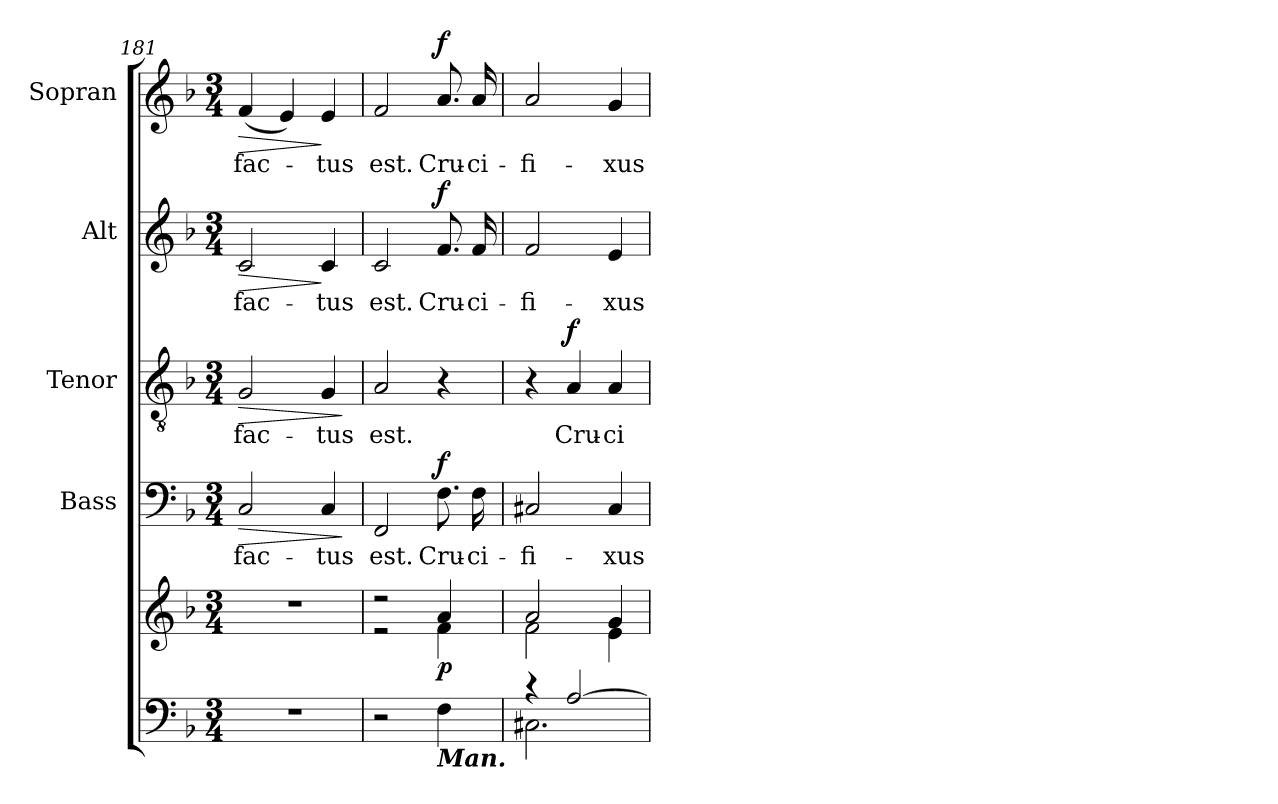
**kern	**kern	**dynam	**kern	**text	**dynam	**kern	**text	**dynam	**kern	**text	**dynam	**kern	**text	**dynam
*part5	*part5	*part5	*part4	*part4	*part4	*part3	*part3	*part3	*part2	*part2	*part2	*part1	*part1	*part1
*staff6	*staff5	*staff5/6	*staff4	*staff4	*staff4	*staff3	*staff3	*staff3	*staff2	*staff2	*staff2	*staff1	*staff1	*staff1
*	*	*	*I"Bass	*	*	*I"Tenor	*	*	*I"Alt	*	*	*I"Sopran	*	*
*	*	*	*I'B.	*	*	*I'T.	*	*	*I'A.	*	*	*I'S.	*	*
*clefF4	*clefG2	*	*clefF4	*	*	*clefGv2	*	*	*clefG2	*	*	*clefG2	*	*
*k[b-]	*k[b-]	*	*k[b-]	*	*	*k[b-]	*	*	*k[b-]	*	*	*k[b-]	*	*
*F:	*F:	*	*F:	*	*	*F:	*	*	*F:	*	*	*F:	*	*
*M3/4	*M3/4	*	*M3/4	*	*	*M3/4	*	*	*M3/4	*	*	*M3/4	*	*
=181	=181	=181	=181	=181	=181	=181	=181	=181	=181	=181	=181	=181	=181	=181
!	!	!	!	!LO:LY:b	!LO:HP:b	!	!LO:LY:b	!LO:HP:b	!	!LO:LY:b	!LO:HP:b	!	!LO:LY:b	!LO:HP:b
2.r	2.r	.	2C/	fac-	>	2G/	fac-	>	2c/	fac-	>	(<4f/	fac-	>
.	.	.	.	.	.	.	.	.	.	.	.	4e/)	.	.
!	!	!	!	!LO:LY:b	!	!	!LO:LY:b	!	!	!LO:LY:b	!	!	!LO:LY:b	!
.	.	.	4C/	-tus	.	4G/	-tus	.	4c/	-tus	]	4e/	-tus	]
.	.	.	.	.	]	.	.	]	.	.	.	.	.	.
=182	=182	=182	=182	=182	=182	=182	=182	=182	=182	=182	=182	=182	=182	=182
*	*^	*	*	*	*	*	*	*	*	*	*	*	*	*
!	!	!	!	!	!LO:LY:b	!	!	!LO:LY:b	!	!	!LO:LY:b	!	!	!LO:LY:b	!
2r	2r	2r	.	2FF/	est.	.	2A/	est.	.	2c/	est.	.	2f/	est.	.
!LO:TX:b:Bi:t=Man.	!	!	!	!	!	!	!	!	!	!	!	!	!	!	!
!	!	!	!LO:DY:b	!	!LO:LY:b	!LO:DY:a	!	!	!	!	!LO:LY:b	!LO:DY:a	!	!LO:LY:b	!LO:DY:a
4F\	4a/	4f\	p	8.F\	Cru-	f	4r	.	.	8.f/	Cru-	f	8.a/	Cru-	f
!	!	!	!	!	!LO:LY:b	!	!	!	!	!	!LO:LY:b	!	!	!LO:LY:b	!
.	.	.	.	16F\	-ci-	.	.	.	.	16f/	-ci-	.	16a/	-ci-	.
=183	=183	=183	=183	=183	=183	=183	=183	=183	=183	=183	=183	=183	=183	=183	=183
*^	*	*	*	*	*	*	*	*	*	*	*	*	*	*	*
!	!	!	!	!	!	!LO:LY:b	!	!	!	!	!	!LO:LY:b	!	!	!LO:LY:b	!
4rB	2.C#X\	2a/	2f\	.	2C#X/	-fi-	.	4r	.	.	2f/	-fi-	.	2a/	-fi-	.
!	!	!	!	!	!	!	!	!	!LO:LY:b	!LO:DY:a	!	!	!	!	!	!
[>2A/	.	.	.	.	.	.	.	4A/	Cru-	f	.	.	.	.	.	.
!	!	!	!	!	!	!LO:LY:b	!	!	!LO:LY:b	!	!	!LO:LY:b	!	!	!LO:LY:b	!
.	.	4g/	4e\	.	4C#/	-xus	.	4A/	-ci-	.	4e/	-xus	.	4g/	-xus	.
*v	*v	*	*	*	*	*	*	*	*	*	*	*	*	*	*	*
*	*v	*v	*	*	*	*	*	*	*	*	*	*	*	*	*
=	=	=	=	=	=	=	=	=	=	=	=	=	=	=
*-	*-	*-	*-	*-	*-	*-	*-	*-	*-	*-	*-	*-	*-	*-
